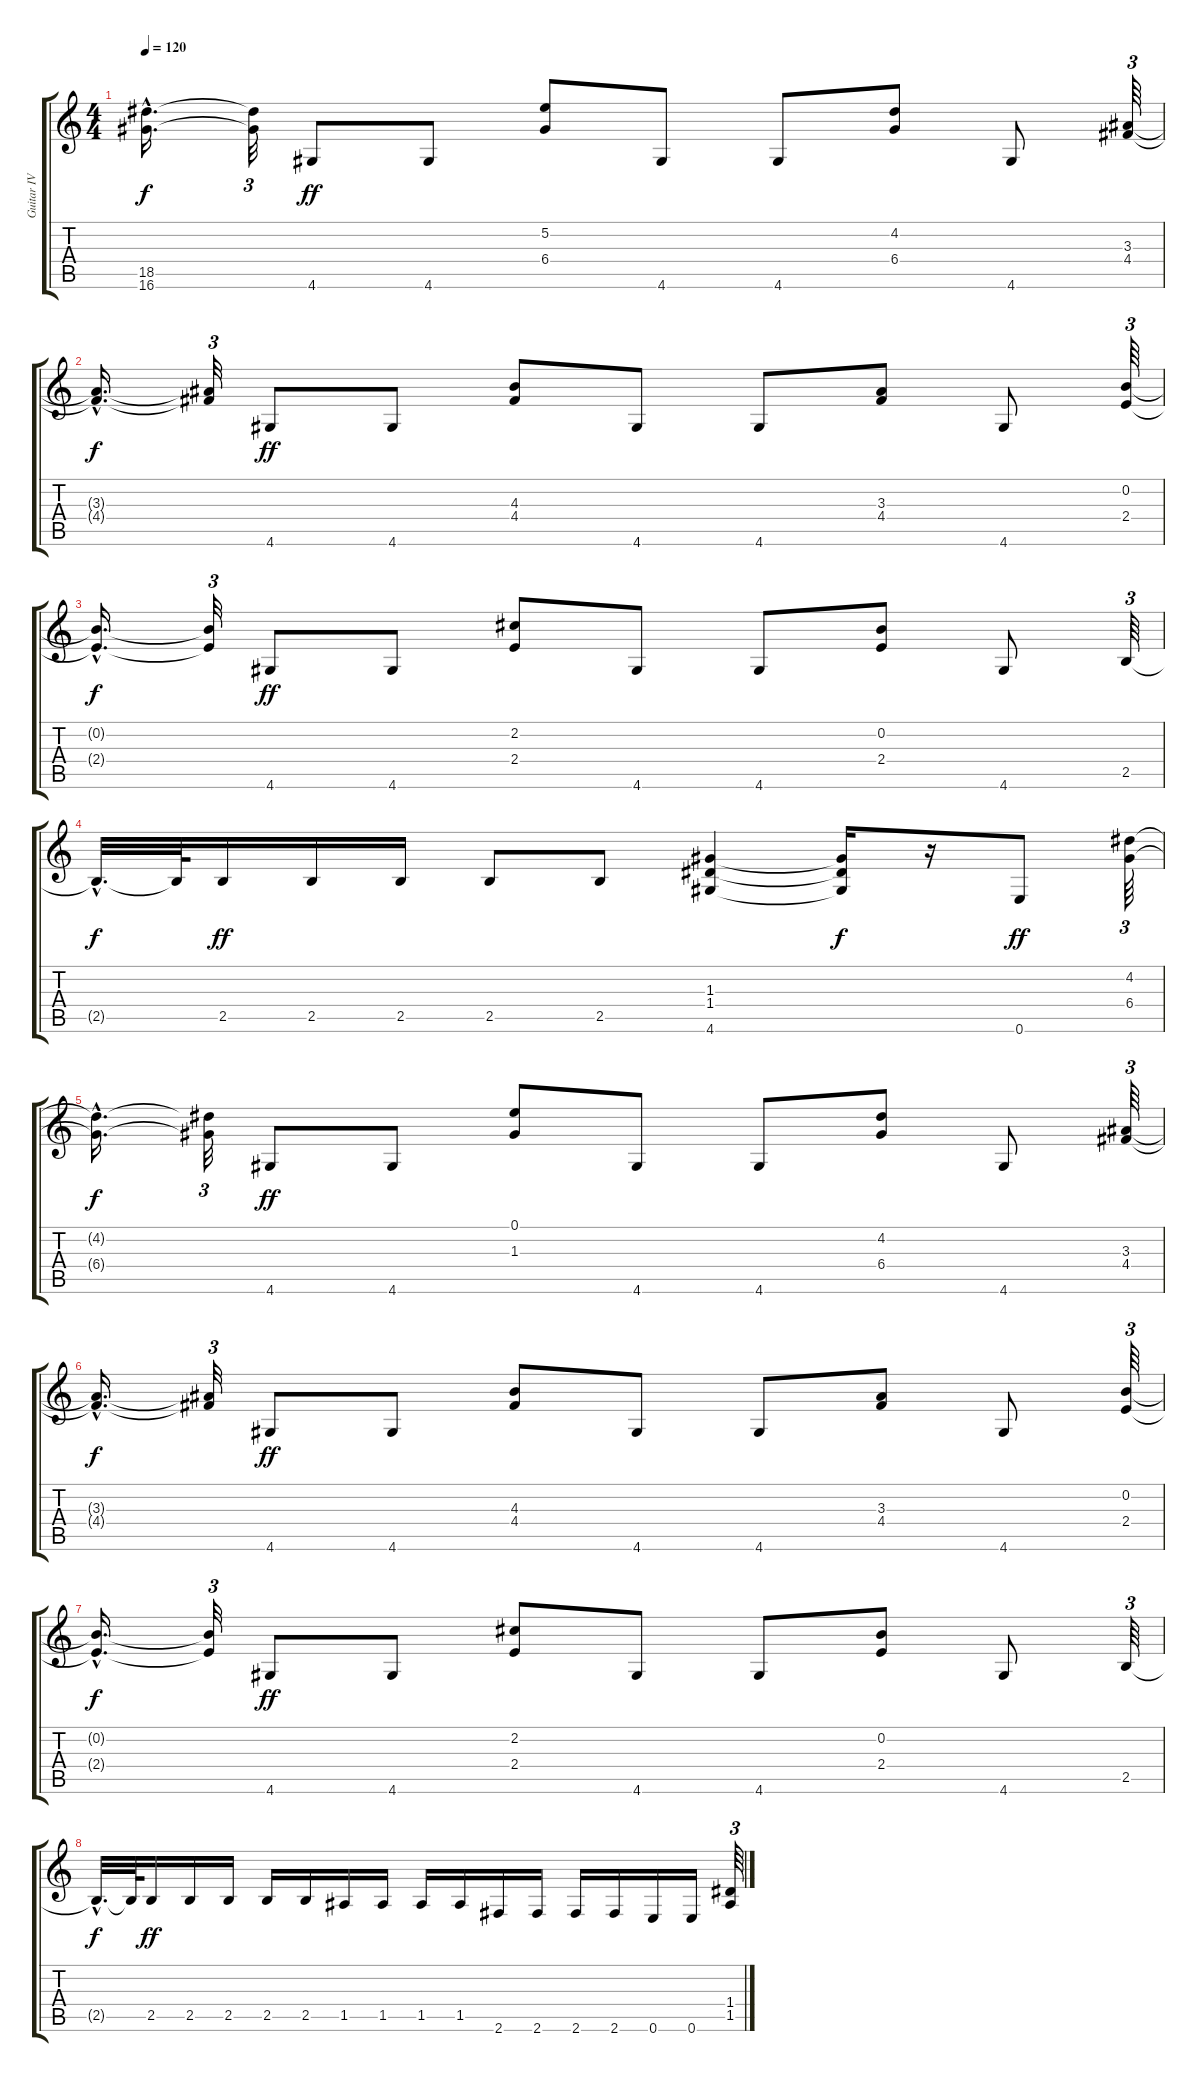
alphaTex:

\track ("Guitar IV" "Guitar IV") {instrument distortionguitar}
\staff {score tabs}
\tuning (E4 B3 G3 D3 A2 E2) {hide}
\ts (4 4)
\tempo 120
\clef g2
\ks c
(18.5{hac t} 16.6{hac t}).16{d dy f} (18.5{t} 16.6{t}).32{tu (3 2)} 4.6.8{dy ff} 4.6.8 (5.2 6.4).8 4.6.8 4.6.8 (4.2 6.4).8 4.6.8 (3.3 4.4).64{tu (3 2)} |
(3.3{hac t} 4.4{hac t}).16{d dy f} (3.3{t} 4.4{t}).32{tu (3 2)} 4.6.8{dy ff} 4.6.8 (4.3 4.4).8 4.6.8 4.6.8 (3.3 4.4).8 4.6.8 (0.2 2.4).64{tu (3 2)} |
(0.2{hac t} 2.4{hac t}).16{d dy f} (0.2{t} 2.4{t}).32{tu (3 2)} 4.6.8{dy ff} 4.6.8 (2.2 2.4).8 4.6.8 4.6.8 (0.2 2.4).8 4.6.8 2.5.64{tu (3 2)} |
2.5{hac t}.32{d dy f} 2.5{t}.64 2.5.16{dy ff} 2.5.16 2.5.16 2.5.8 2.5.8 (1.3 1.4 4.6).4 (1.3{t} 1.4{t} 4.6{t}).16{dy f} r.16 0.6.8{dy ff} (4.2 6.4).64{tu (3 2)} |
(4.2{hac t} 6.4{hac t}).16{d dy f} (4.2{t} 6.4{t}).32{tu (3 2)} 4.6.8{dy ff} 4.6.8 (0.1 1.3).8 4.6.8 4.6.8 (4.2 6.4).8 4.6.8 (3.3 4.4).64{tu (3 2)} |
(3.3{hac t} 4.4{hac t}).16{d dy f} (3.3{t} 4.4{t}).32{tu (3 2)} 4.6.8{dy ff} 4.6.8 (4.3 4.4).8 4.6.8 4.6.8 (3.3 4.4).8 4.6.8 (0.2 2.4).64{tu (3 2)} |
(0.2{hac t} 2.4{hac t}).16{d dy f} (0.2{t} 2.4{t}).32{tu (3 2)} 4.6.8{dy ff} 4.6.8 (2.2 2.4).8 4.6.8 4.6.8 (0.2 2.4).8 4.6.8 2.5.64{tu (3 2)} |
2.5{hac t}.32{d dy f} 2.5{t}.64 2.5.16{dy ff} 2.5.16 2.5.16 2.5.16 2.5.16 1.5.16 1.5.16 1.5.16 1.5.16 2.6.16 2.6.16 2.6.16 2.6.16 0.6.16 0.6.16 (1.4 1.5).64{tu (3 2)}
